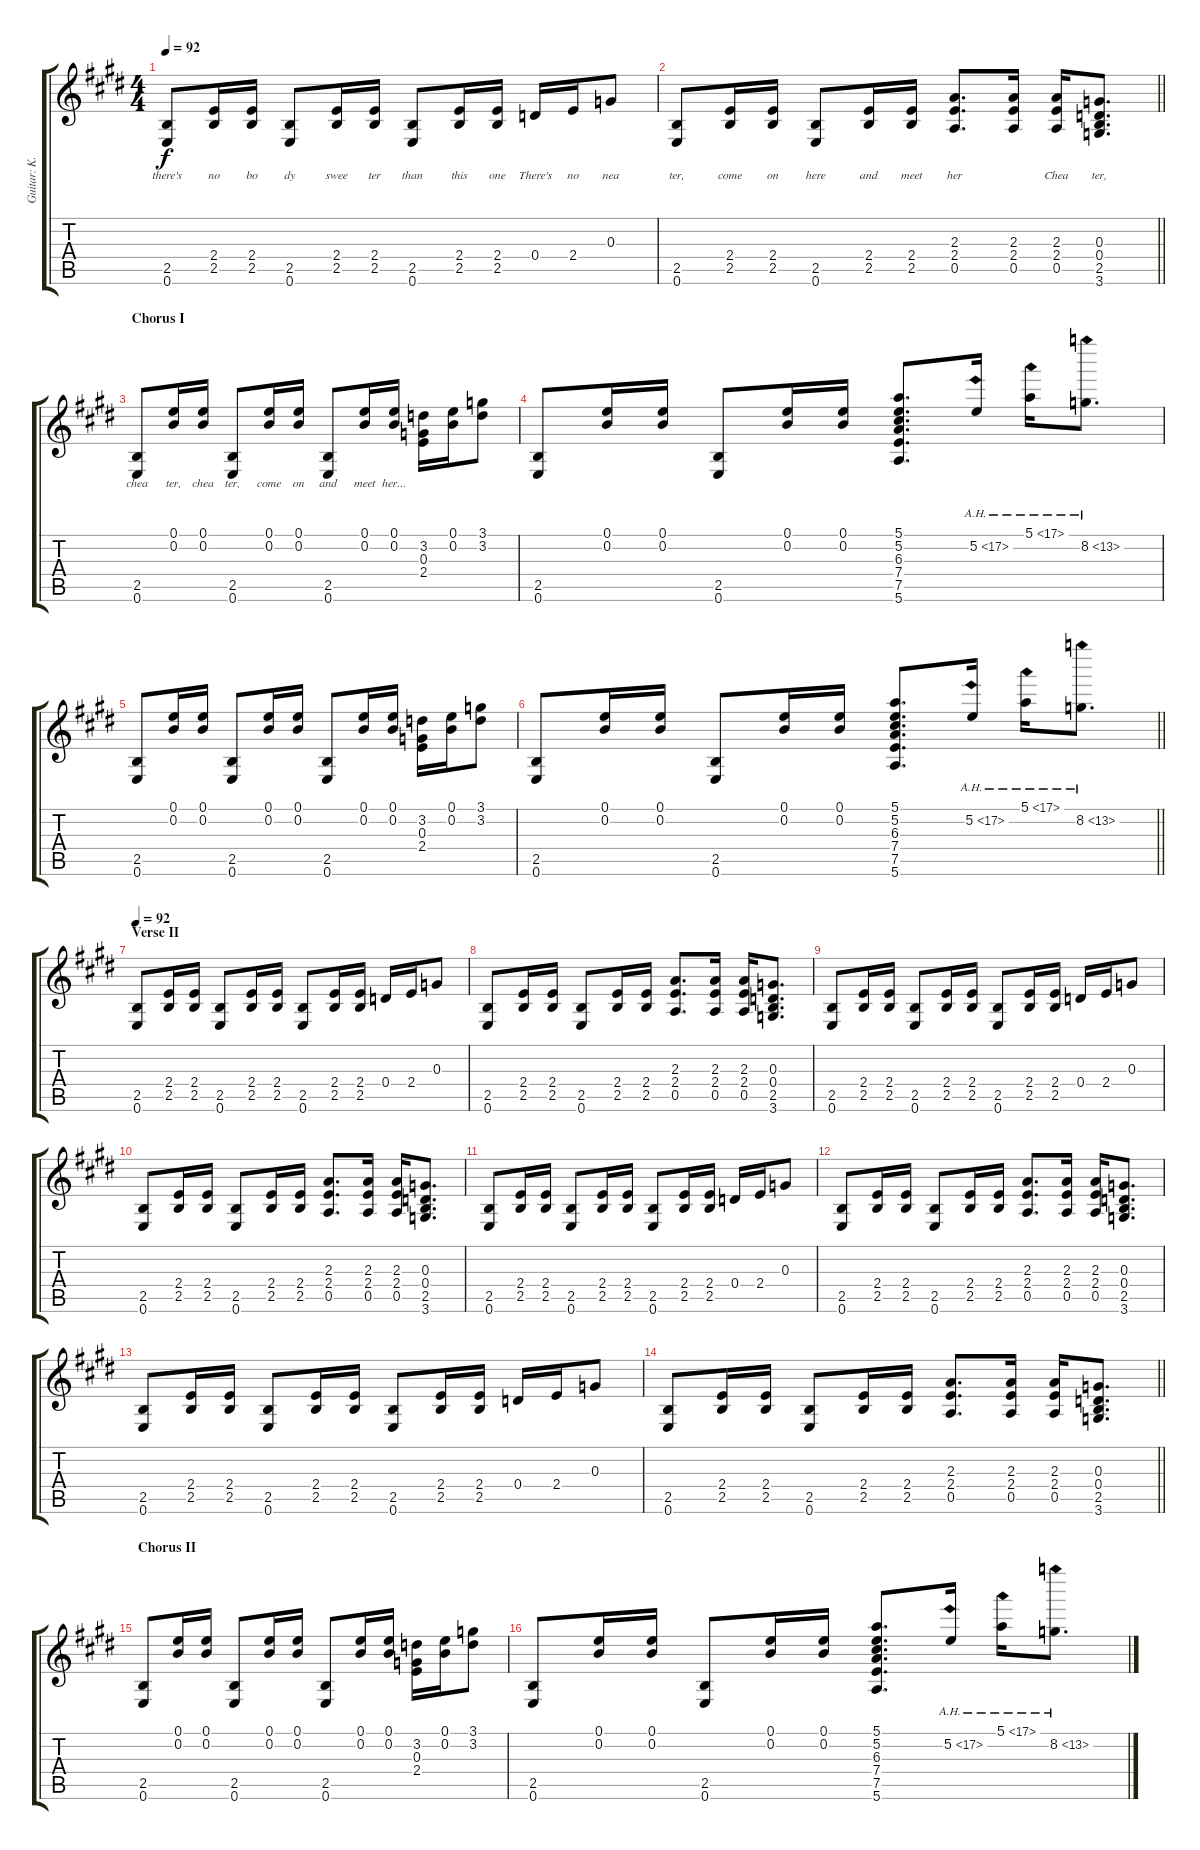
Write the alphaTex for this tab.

\track ("Guitar: K.K." "Guitar: K.") {instrument distortionguitar}
\staff {score tabs}
\tuning (E4 B3 G3 D3 A2 E2) {hide}
\ts (4 4)
\tempo 92
\clef g2
\ks e
(2.5 0.6).8{lyrics (0 "there's") lyrics (1 "") lyrics (2 "") lyrics (3 "") lyrics (4 "") dy f} (2.4 2.5).16{lyrics (0 "no") lyrics (1 "") lyrics (2 "") lyrics (3 "") lyrics (4 "")} (2.4 2.5).16{lyrics (0 "bo") lyrics (1 "") lyrics (2 "") lyrics (3 "") lyrics (4 "")} (2.5 0.6).8{lyrics (0 "dy") lyrics (1 "") lyrics (2 "") lyrics (3 "") lyrics (4 "")} (2.4 2.5).16{lyrics (0 "swee") lyrics (1 "") lyrics (2 "") lyrics (3 "") lyrics (4 "")} (2.4 2.5).16{lyrics (0 "ter") lyrics (1 "") lyrics (2 "") lyrics (3 "") lyrics (4 "")} (2.5 0.6).8{lyrics (0 "than") lyrics (1 "") lyrics (2 "") lyrics (3 "") lyrics (4 "")} (2.4 2.5).16{lyrics (0 "this") lyrics (1 "") lyrics (2 "") lyrics (3 "") lyrics (4 "")} (2.4 2.5).16{lyrics (0 "one") lyrics (1 "") lyrics (2 "") lyrics (3 "") lyrics (4 "")} 0.4.16{lyrics (0 "There's") lyrics (1 "") lyrics (2 "") lyrics (3 "") lyrics (4 "")} 2.4.16{lyrics (0 "no") lyrics (1 "") lyrics (2 "") lyrics (3 "") lyrics (4 "")} 0.3.8{lyrics (0 "nea") lyrics (1 "") lyrics (2 "") lyrics (3 "") lyrics (4 "")} |
\barLineRight lightlight
(2.5 0.6).8{lyrics (0 "ter,") lyrics (1 "") lyrics (2 "") lyrics (3 "") lyrics (4 "")} (2.4 2.5).16{lyrics (0 "come") lyrics (1 "") lyrics (2 "") lyrics (3 "") lyrics (4 "")} (2.4 2.5).16{lyrics (0 "on") lyrics (1 "") lyrics (2 "") lyrics (3 "") lyrics (4 "")} (2.5 0.6).8{lyrics (0 "here") lyrics (1 "") lyrics (2 "") lyrics (3 "") lyrics (4 "")} (2.4 2.5).16{lyrics (0 "and") lyrics (1 "") lyrics (2 "") lyrics (3 "") lyrics (4 "")} (2.4 2.5).16{lyrics (0 "meet") lyrics (1 "") lyrics (2 "") lyrics (3 "") lyrics (4 "")} (2.3 2.4 0.5).8{d lyrics (0 "her") lyrics (1 "") lyrics (2 "") lyrics (3 "") lyrics (4 "")} (2.3 2.4 0.5).16{lyrics (0 "") lyrics (1 "") lyrics (2 "") lyrics (3 "") lyrics (4 "")} (2.3 2.4 0.5).16{lyrics (0 "Chea") lyrics (1 "") lyrics (2 "") lyrics (3 "") lyrics (4 "")} (0.3 0.4 2.5 3.6).8{d lyrics (0 "ter,") lyrics (1 "") lyrics (2 "") lyrics (3 "") lyrics (4 "")} |
\section ("" "Chorus I")
(2.5 0.6).8{lyrics (0 "chea") lyrics (1 "") lyrics (2 "") lyrics (3 "") lyrics (4 "")} (0.1 0.2).16{lyrics (0 "ter,") lyrics (1 "") lyrics (2 "") lyrics (3 "") lyrics (4 "")} (0.1 0.2).16{lyrics (0 "chea") lyrics (1 "") lyrics (2 "") lyrics (3 "") lyrics (4 "")} (2.5 0.6).8{lyrics (0 "ter,") lyrics (1 "") lyrics (2 "") lyrics (3 "") lyrics (4 "")} (0.1 0.2).16{lyrics (0 "come") lyrics (1 "") lyrics (2 "") lyrics (3 "") lyrics (4 "")} (0.1 0.2).16{lyrics (0 "on") lyrics (1 "") lyrics (2 "") lyrics (3 "") lyrics (4 "")} (2.5 0.6).8{lyrics (0 "and") lyrics (1 "") lyrics (2 "") lyrics (3 "") lyrics (4 "")} (0.1 0.2).16{lyrics (0 "meet") lyrics (1 "") lyrics (2 "") lyrics (3 "") lyrics (4 "")} (0.1 0.2).16{lyrics (0 "her...") lyrics (1 "") lyrics (2 "") lyrics (3 "") lyrics (4 "")} (3.2 0.3 2.4).16 (0.1 0.2).16 (3.1 3.2).8 |
(2.5 0.6).8 (0.1 0.2).16 (0.1 0.2).16 (2.5 0.6).8 (0.1 0.2).16 (0.1 0.2).16 (5.1 5.2 6.3 7.4 7.5 5.6).8{d} 5.2{ah 12}.16 5.1{ah 12}.16 8.2{ah 5}.8{d} |
(2.5 0.6).8 (0.1 0.2).16 (0.1 0.2).16 (2.5 0.6).8 (0.1 0.2).16 (0.1 0.2).16 (2.5 0.6).8 (0.1 0.2).16 (0.1 0.2).16 (3.2 0.3 2.4).16 (0.1 0.2).16 (3.1 3.2).8 |
\barLineRight lightlight
(2.5 0.6).8 (0.1 0.2).16 (0.1 0.2).16 (2.5 0.6).8 (0.1 0.2).16 (0.1 0.2).16 (5.1 5.2 6.3 7.4 7.5 5.6).8{d} 5.2{ah 12}.16 5.1{ah 12}.16 8.2{ah 5}.8{d} |
\section ("" "Verse II")
\tempo 92
(2.5 0.6).8 (2.4 2.5).16 (2.4 2.5).16 (2.5 0.6).8 (2.4 2.5).16 (2.4 2.5).16 (2.5 0.6).8 (2.4 2.5).16 (2.4 2.5).16 0.4.16 2.4.16 0.3.8 |
(2.5 0.6).8 (2.4 2.5).16 (2.4 2.5).16 (2.5 0.6).8 (2.4 2.5).16 (2.4 2.5).16 (2.3 2.4 0.5).8{d} (2.3 2.4 0.5).16 (2.3 2.4 0.5).16 (0.3 0.4 2.5 3.6).8{d} |
(2.5 0.6).8 (2.4 2.5).16 (2.4 2.5).16 (2.5 0.6).8 (2.4 2.5).16 (2.4 2.5).16 (2.5 0.6).8 (2.4 2.5).16 (2.4 2.5).16 0.4.16 2.4.16 0.3.8 |
(2.5 0.6).8 (2.4 2.5).16 (2.4 2.5).16 (2.5 0.6).8 (2.4 2.5).16 (2.4 2.5).16 (2.3 2.4 0.5).8{d} (2.3 2.4 0.5).16 (2.3 2.4 0.5).16 (0.3 0.4 2.5 3.6).8{d} |
(2.5 0.6).8 (2.4 2.5).16 (2.4 2.5).16 (2.5 0.6).8 (2.4 2.5).16 (2.4 2.5).16 (2.5 0.6).8 (2.4 2.5).16 (2.4 2.5).16 0.4.16 2.4.16 0.3.8 |
(2.5 0.6).8 (2.4 2.5).16 (2.4 2.5).16 (2.5 0.6).8 (2.4 2.5).16 (2.4 2.5).16 (2.3 2.4 0.5).8{d} (2.3 2.4 0.5).16 (2.3 2.4 0.5).16 (0.3 0.4 2.5 3.6).8{d} |
(2.5 0.6).8 (2.4 2.5).16 (2.4 2.5).16 (2.5 0.6).8 (2.4 2.5).16 (2.4 2.5).16 (2.5 0.6).8 (2.4 2.5).16 (2.4 2.5).16 0.4.16 2.4.16 0.3.8 |
\barLineRight lightlight
(2.5 0.6).8 (2.4 2.5).16 (2.4 2.5).16 (2.5 0.6).8 (2.4 2.5).16 (2.4 2.5).16 (2.3 2.4 0.5).8{d} (2.3 2.4 0.5).16 (2.3 2.4 0.5).16 (0.3 0.4 2.5 3.6).8{d} |
\section ("" "Chorus II")
(2.5 0.6).8 (0.1 0.2).16 (0.1 0.2).16 (2.5 0.6).8 (0.1 0.2).16 (0.1 0.2).16 (2.5 0.6).8 (0.1 0.2).16 (0.1 0.2).16 (3.2 0.3 2.4).16 (0.1 0.2).16 (3.1 3.2).8 |
(2.5 0.6).8 (0.1 0.2).16 (0.1 0.2).16 (2.5 0.6).8 (0.1 0.2).16 (0.1 0.2).16 (5.1 5.2 6.3 7.4 7.5 5.6).8{d} 5.2{ah 12}.16 5.1{ah 12}.16 8.2{ah 5}.8{d}
